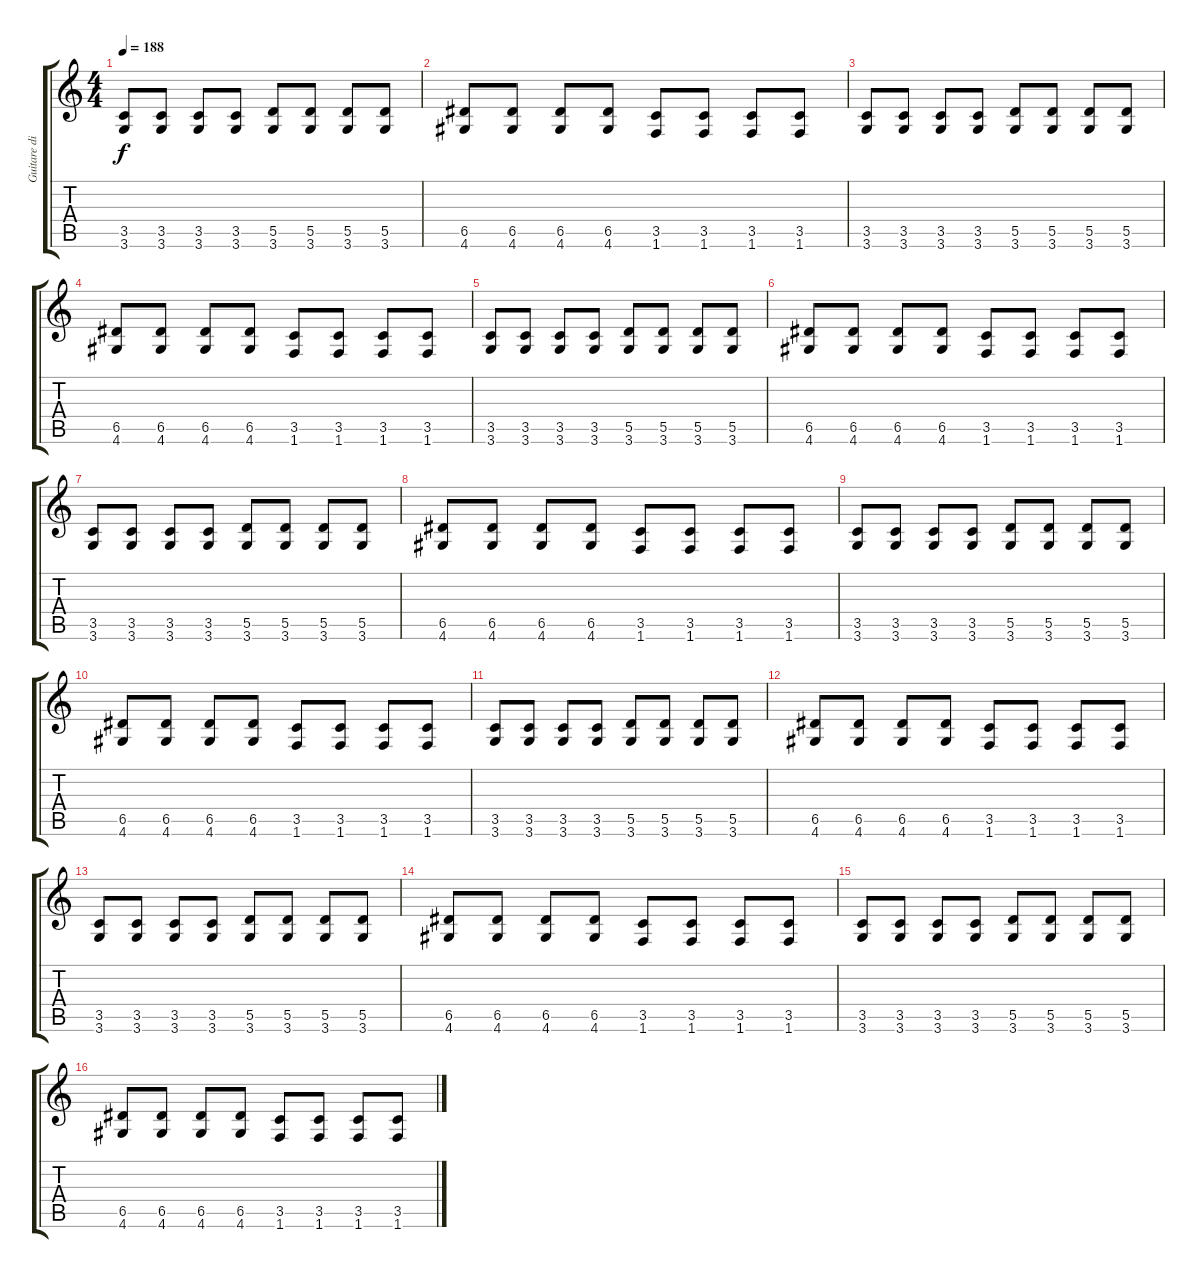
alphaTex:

\track ("Guitare disto" "Guitare di") {instrument distortionguitar}
\staff {score tabs}
\tuning (E4 B3 G3 D3 A2 E2) {hide}
\ts (4 4)
\tempo 188
\clef g2
\ks c
(3.5 3.6).8{dy f instrument distortionguitar} (3.5 3.6).8 (3.5 3.6).8 (3.5 3.6).8 (5.5 3.6).8 (5.5 3.6).8 (5.5 3.6).8 (5.5 3.6).8 |
(6.5 4.6).8 (6.5 4.6).8 (6.5 4.6).8 (6.5 4.6).8 (3.5 1.6).8 (3.5 1.6).8 (3.5 1.6).8 (3.5 1.6).8 |
(3.5 3.6).8 (3.5 3.6).8 (3.5 3.6).8 (3.5 3.6).8 (5.5 3.6).8 (5.5 3.6).8 (5.5 3.6).8 (5.5 3.6).8 |
(6.5 4.6).8 (6.5 4.6).8 (6.5 4.6).8 (6.5 4.6).8 (3.5 1.6).8 (3.5 1.6).8 (3.5 1.6).8 (3.5 1.6).8 |
(3.5 3.6).8 (3.5 3.6).8 (3.5 3.6).8 (3.5 3.6).8 (5.5 3.6).8 (5.5 3.6).8 (5.5 3.6).8 (5.5 3.6).8 |
(6.5 4.6).8 (6.5 4.6).8 (6.5 4.6).8 (6.5 4.6).8 (3.5 1.6).8 (3.5 1.6).8 (3.5 1.6).8 (3.5 1.6).8 |
(3.5 3.6).8 (3.5 3.6).8 (3.5 3.6).8 (3.5 3.6).8 (5.5 3.6).8 (5.5 3.6).8 (5.5 3.6).8 (5.5 3.6).8 |
(6.5 4.6).8 (6.5 4.6).8 (6.5 4.6).8 (6.5 4.6).8 (3.5 1.6).8 (3.5 1.6).8 (3.5 1.6).8 (3.5 1.6).8 |
(3.5 3.6).8 (3.5 3.6).8 (3.5 3.6).8 (3.5 3.6).8 (5.5 3.6).8 (5.5 3.6).8 (5.5 3.6).8 (5.5 3.6).8 |
(6.5 4.6).8 (6.5 4.6).8 (6.5 4.6).8 (6.5 4.6).8 (3.5 1.6).8 (3.5 1.6).8 (3.5 1.6).8 (3.5 1.6).8 |
(3.5 3.6).8 (3.5 3.6).8 (3.5 3.6).8 (3.5 3.6).8 (5.5 3.6).8 (5.5 3.6).8 (5.5 3.6).8 (5.5 3.6).8 |
(6.5 4.6).8 (6.5 4.6).8 (6.5 4.6).8 (6.5 4.6).8 (3.5 1.6).8 (3.5 1.6).8 (3.5 1.6).8 (3.5 1.6).8 |
(3.5 3.6).8 (3.5 3.6).8 (3.5 3.6).8 (3.5 3.6).8 (5.5 3.6).8 (5.5 3.6).8 (5.5 3.6).8 (5.5 3.6).8 |
(6.5 4.6).8 (6.5 4.6).8 (6.5 4.6).8 (6.5 4.6).8 (3.5 1.6).8 (3.5 1.6).8 (3.5 1.6).8 (3.5 1.6).8 |
(3.5 3.6).8 (3.5 3.6).8 (3.5 3.6).8 (3.5 3.6).8 (5.5 3.6).8 (5.5 3.6).8 (5.5 3.6).8 (5.5 3.6).8 |
(6.5 4.6).8 (6.5 4.6).8 (6.5 4.6).8 (6.5 4.6).8 (3.5 1.6).8 (3.5 1.6).8 (3.5 1.6).8 (3.5 1.6).8
